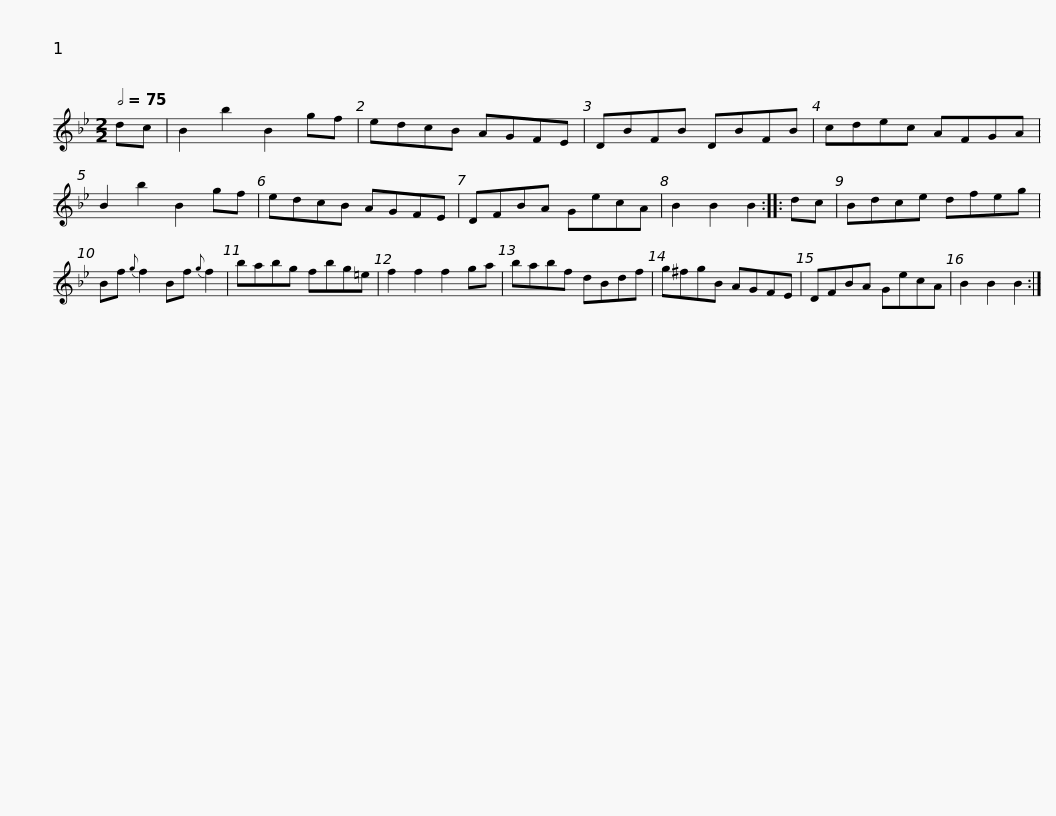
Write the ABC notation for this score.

X:1
L:1/8
Q:1/2=75
M:2/2
I:linebreak $
K:Bb
V:1 treble
V:1
 dc | B2 b2 B2 gf | edcB AGFE | DBFB DBFB | cdec AFGA | %5
 B2 b2 B2 gf | edcB AGFE |$ DFBA GecA | B2 B2 B2 :: dc | %10
 Bdce dfeg | Bf{g} f2 Bf{g} f2 | babg fbg=e |$ f2 f2 f2 ga | babf dBdf | %15
 g^fgB AGFE | DFBA GecA | B2 B2 B2 :| %18
